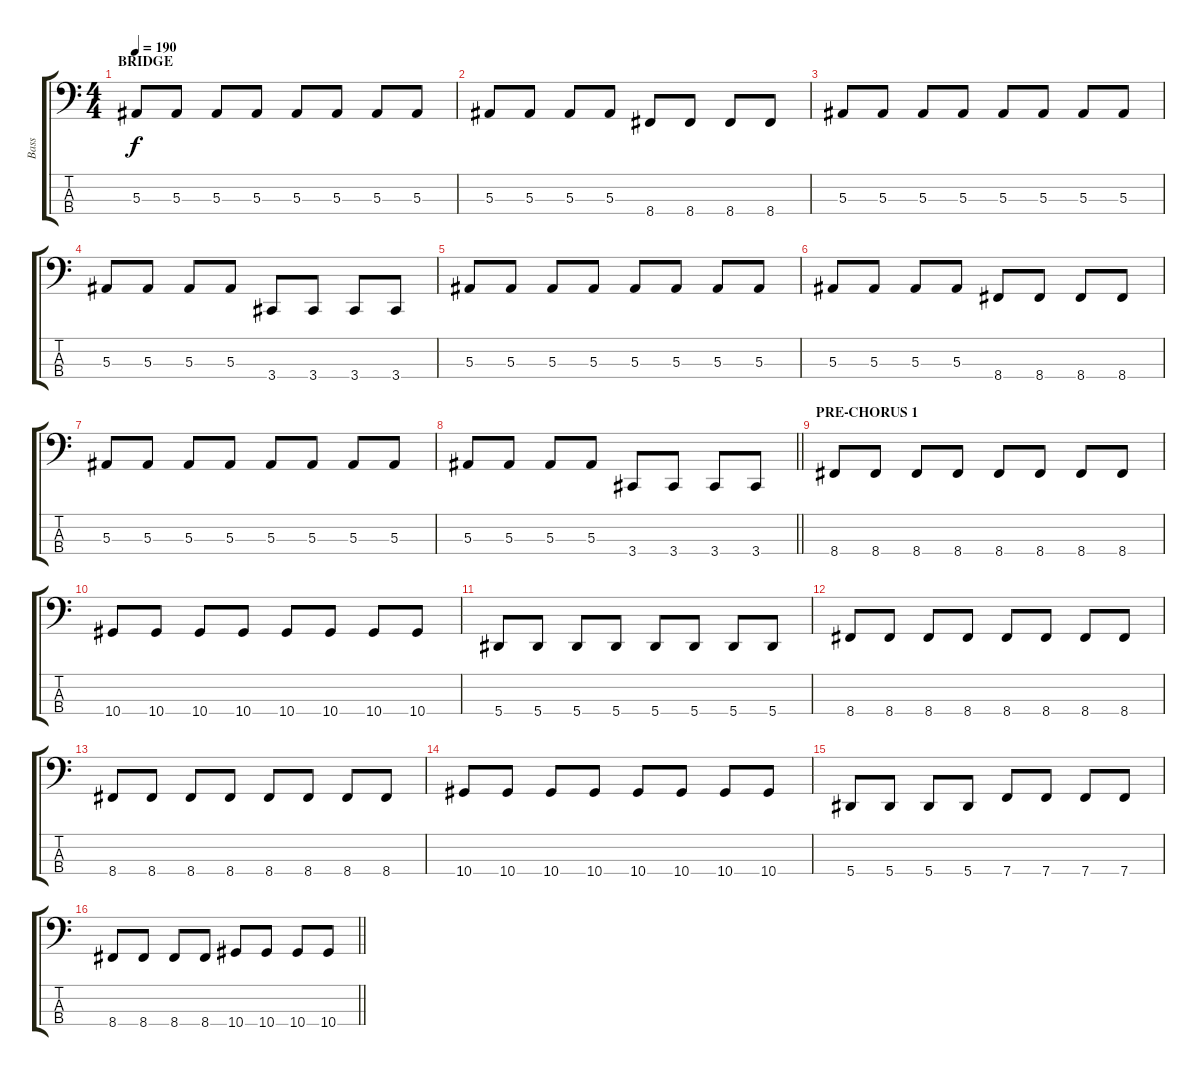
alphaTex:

\track ("Bass" "Bass") {instrument electricbassfinger}
\staff {score tabs}
\tuning (Eb2 Bb1 F1 Bb0) {hide}
\ts (4 4)
\section ("" "BRIDGE")
\tempo 190
\clef f4
\ks c
5.3.8{dy f} 5.3.8 5.3.8 5.3.8 5.3.8 5.3.8 5.3.8 5.3.8 |
5.3.8 5.3.8 5.3.8 5.3.8 8.4.8 8.4.8 8.4.8 8.4.8 |
5.3.8 5.3.8 5.3.8 5.3.8 5.3.8 5.3.8 5.3.8 5.3.8 |
5.3.8 5.3.8 5.3.8 5.3.8 3.4.8 3.4.8 3.4.8 3.4.8 |
5.3.8 5.3.8 5.3.8 5.3.8 5.3.8 5.3.8 5.3.8 5.3.8 |
5.3.8 5.3.8 5.3.8 5.3.8 8.4.8 8.4.8 8.4.8 8.4.8 |
5.3.8 5.3.8 5.3.8 5.3.8 5.3.8 5.3.8 5.3.8 5.3.8 |
\barLineRight lightlight
5.3.8 5.3.8 5.3.8 5.3.8 3.4.8 3.4.8 3.4.8 3.4.8 |
\section ("" "PRE-CHORUS 1")
8.4.8 8.4.8 8.4.8 8.4.8 8.4.8 8.4.8 8.4.8 8.4.8 |
10.4.8 10.4.8 10.4.8 10.4.8 10.4.8 10.4.8 10.4.8 10.4.8 |
5.4.8 5.4.8 5.4.8 5.4.8 5.4.8 5.4.8 5.4.8 5.4.8 |
8.4.8 8.4.8 8.4.8 8.4.8 8.4.8 8.4.8 8.4.8 8.4.8 |
8.4.8 8.4.8 8.4.8 8.4.8 8.4.8 8.4.8 8.4.8 8.4.8 |
10.4.8 10.4.8 10.4.8 10.4.8 10.4.8 10.4.8 10.4.8 10.4.8 |
5.4.8 5.4.8 5.4.8 5.4.8 7.4.8 7.4.8 7.4.8 7.4.8 |
\barLineRight lightlight
8.4.8 8.4.8 8.4.8 8.4.8 10.4.8 10.4.8 10.4.8 10.4.8
